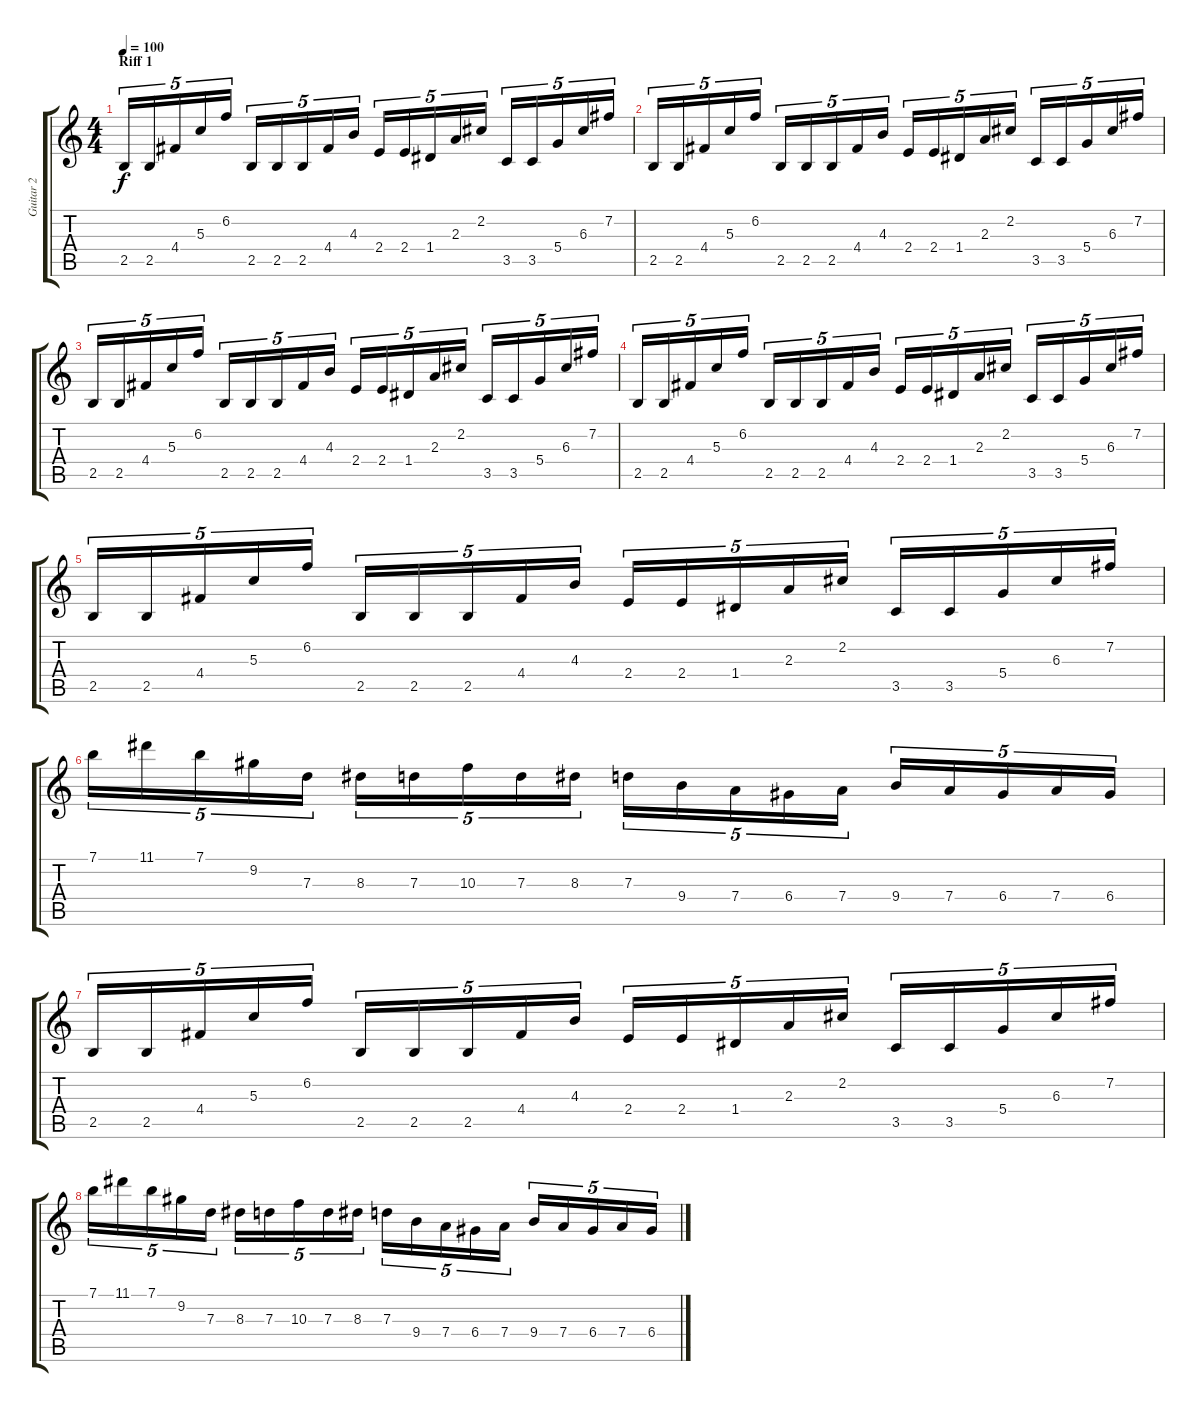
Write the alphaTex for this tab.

\track ("Guitar 2" "Guitar 2") {instrument distortionguitar}
\staff {score tabs}
\tuning (E4 B3 G3 D3 A2 E2) {hide}
\ts (4 4)
\section ("" "Riff 1")
\tempo 100
\clef g2
\ks c
2.5.16{tu (5 4) dy f instrument distortionguitar} 2.5.16{tu (5 4)} 4.4.16{tu (5 4)} 5.3.16{tu (5 4)} 6.2.16{tu (5 4)} 2.5.16{tu (5 4)} 2.5.16{tu (5 4)} 2.5.16{tu (5 4)} 4.4.16{tu (5 4)} 4.3.16{tu (5 4)} 2.4.16{tu (5 4)} 2.4.16{tu (5 4)} 1.4.16{tu (5 4)} 2.3.16{tu (5 4)} 2.2.16{tu (5 4)} 3.5.16{tu (5 4)} 3.5.16{tu (5 4)} 5.4.16{tu (5 4)} 6.3.16{tu (5 4)} 7.2.16{tu (5 4)} |
2.5.16{tu (5 4)} 2.5.16{tu (5 4)} 4.4.16{tu (5 4)} 5.3.16{tu (5 4)} 6.2.16{tu (5 4)} 2.5.16{tu (5 4)} 2.5.16{tu (5 4)} 2.5.16{tu (5 4)} 4.4.16{tu (5 4)} 4.3.16{tu (5 4)} 2.4.16{tu (5 4)} 2.4.16{tu (5 4)} 1.4.16{tu (5 4)} 2.3.16{tu (5 4)} 2.2.16{tu (5 4)} 3.5.16{tu (5 4)} 3.5.16{tu (5 4)} 5.4.16{tu (5 4)} 6.3.16{tu (5 4)} 7.2.16{tu (5 4)} |
2.5.16{tu (5 4)} 2.5.16{tu (5 4)} 4.4.16{tu (5 4)} 5.3.16{tu (5 4)} 6.2.16{tu (5 4)} 2.5.16{tu (5 4)} 2.5.16{tu (5 4)} 2.5.16{tu (5 4)} 4.4.16{tu (5 4)} 4.3.16{tu (5 4)} 2.4.16{tu (5 4)} 2.4.16{tu (5 4)} 1.4.16{tu (5 4)} 2.3.16{tu (5 4)} 2.2.16{tu (5 4)} 3.5.16{tu (5 4)} 3.5.16{tu (5 4)} 5.4.16{tu (5 4)} 6.3.16{tu (5 4)} 7.2.16{tu (5 4)} |
2.5.16{tu (5 4)} 2.5.16{tu (5 4)} 4.4.16{tu (5 4)} 5.3.16{tu (5 4)} 6.2.16{tu (5 4)} 2.5.16{tu (5 4)} 2.5.16{tu (5 4)} 2.5.16{tu (5 4)} 4.4.16{tu (5 4)} 4.3.16{tu (5 4)} 2.4.16{tu (5 4)} 2.4.16{tu (5 4)} 1.4.16{tu (5 4)} 2.3.16{tu (5 4)} 2.2.16{tu (5 4)} 3.5.16{tu (5 4)} 3.5.16{tu (5 4)} 5.4.16{tu (5 4)} 6.3.16{tu (5 4)} 7.2.16{tu (5 4)} |
2.5.16{tu (5 4)} 2.5.16{tu (5 4)} 4.4.16{tu (5 4)} 5.3.16{tu (5 4)} 6.2.16{tu (5 4)} 2.5.16{tu (5 4)} 2.5.16{tu (5 4)} 2.5.16{tu (5 4)} 4.4.16{tu (5 4)} 4.3.16{tu (5 4)} 2.4.16{tu (5 4)} 2.4.16{tu (5 4)} 1.4.16{tu (5 4)} 2.3.16{tu (5 4)} 2.2.16{tu (5 4)} 3.5.16{tu (5 4)} 3.5.16{tu (5 4)} 5.4.16{tu (5 4)} 6.3.16{tu (5 4)} 7.2.16{tu (5 4)} |
7.1.16{tu (5 4)} 11.1.16{tu (5 4)} 7.1.16{tu (5 4)} 9.2.16{tu (5 4)} 7.3.16{tu (5 4)} 8.3.16{tu (5 4)} 7.3.16{tu (5 4)} 10.3.16{tu (5 4)} 7.3.16{tu (5 4)} 8.3.16{tu (5 4)} 7.3.16{tu (5 4)} 9.4.16{tu (5 4)} 7.4.16{tu (5 4)} 6.4.16{tu (5 4)} 7.4.16{tu (5 4)} 9.4.16{tu (5 4)} 7.4.16{tu (5 4)} 6.4.16{tu (5 4)} 7.4.16{tu (5 4)} 6.4.16{tu (5 4)} |
2.5.16{tu (5 4)} 2.5.16{tu (5 4)} 4.4.16{tu (5 4)} 5.3.16{tu (5 4)} 6.2.16{tu (5 4)} 2.5.16{tu (5 4)} 2.5.16{tu (5 4)} 2.5.16{tu (5 4)} 4.4.16{tu (5 4)} 4.3.16{tu (5 4)} 2.4.16{tu (5 4)} 2.4.16{tu (5 4)} 1.4.16{tu (5 4)} 2.3.16{tu (5 4)} 2.2.16{tu (5 4)} 3.5.16{tu (5 4)} 3.5.16{tu (5 4)} 5.4.16{tu (5 4)} 6.3.16{tu (5 4)} 7.2.16{tu (5 4)} |
7.1.16{tu (5 4)} 11.1.16{tu (5 4)} 7.1.16{tu (5 4)} 9.2.16{tu (5 4)} 7.3.16{tu (5 4)} 8.3.16{tu (5 4)} 7.3.16{tu (5 4)} 10.3.16{tu (5 4)} 7.3.16{tu (5 4)} 8.3.16{tu (5 4)} 7.3.16{tu (5 4)} 9.4.16{tu (5 4)} 7.4.16{tu (5 4)} 6.4.16{tu (5 4)} 7.4.16{tu (5 4)} 9.4.16{tu (5 4)} 7.4.16{tu (5 4)} 6.4.16{tu (5 4)} 7.4.16{tu (5 4)} 6.4.16{tu (5 4)}
